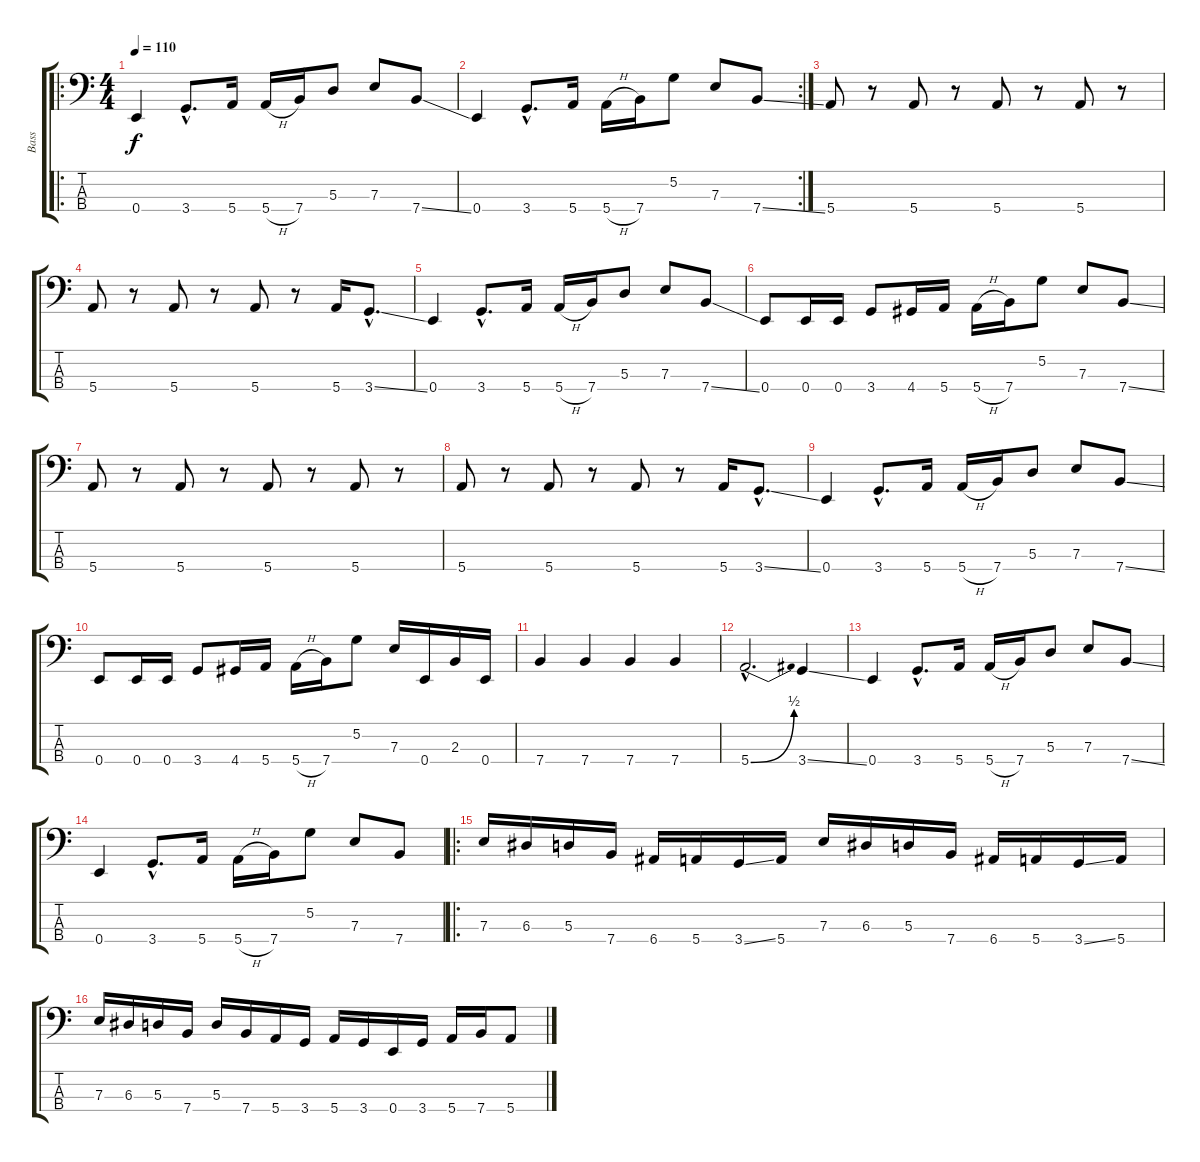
\track ("Bass" "Bass") {instrument electricbasspick}
\staff {score tabs}
\tuning (G2 D2 A1 E1) {hide}
\ro
\ts (4 4)
\tempo 110
\clef f4
\ks c
0.4.4{dy f instrument electricbasspick} 3.4{hac}.8{d} 5.4.16 5.4{h}.16 7.4.16 5.3.8 7.3.8 7.4{ss}.8 |
\rc 2
0.4.4 3.4{hac}.8{d} 5.4.16 5.4{h}.16 7.4.16 5.2.8 7.3.8 7.4{ss}.8 |
5.4.8 r.8 5.4.8 r.8 5.4.8 r.8 5.4.8 r.8 |
5.4.8 r.8 5.4.8 r.8 5.4.8 r.8 5.4.16 3.4{ss hac}.8{d} |
0.4.4 3.4{hac}.8{d} 5.4.16 5.4{h}.16 7.4.16 5.3.8 7.3.8 7.4{ss}.8 |
0.4.8 0.4.16 0.4.16 3.4.8 4.4.16 5.4.16 5.4{h}.16 7.4.16 5.2.8 7.3.8 7.4{ss}.8 |
5.4.8 r.8 5.4.8 r.8 5.4.8 r.8 5.4.8 r.8 |
5.4.8 r.8 5.4.8 r.8 5.4.8 r.8 5.4.16 3.4{ss hac}.8{d} |
0.4.4 3.4{hac}.8{d} 5.4.16 5.4{h}.16 7.4.16 5.3.8 7.3.8 7.4{ss}.8 |
0.4.8 0.4.16 0.4.16 3.4.8 4.4.16 5.4.16 5.4{h}.16 7.4.16 5.2.8 7.3.16 0.4.16 2.3.16 0.4.16 |
7.4.4 7.4.4 7.4.4 7.4.4 |
5.4{be (bend 0 0 60 2) hac}.2{d} 3.4{ss}.4 |
0.4.4 3.4{hac}.8{d} 5.4.16 5.4{h}.16 7.4.16 5.3.8 7.3.8 7.4{ss}.8 |
0.4.4 3.4{hac}.8{d} 5.4.16 5.4{h}.16 7.4.16 5.2.8 7.3.8 7.4.8 |
\ro
7.3.16 6.3.16 5.3.16 7.4.16 6.4.16 5.4.16 3.4{ss}.16 5.4.16 7.3.16 6.3.16 5.3.16 7.4.16 6.4.16 5.4.16 3.4{ss}.16 5.4.16 |
7.3.16 6.3.16 5.3.16 7.4.16 5.3.16 7.4.16 5.4.16 3.4.16 5.4.16 3.4.16 0.4.16 3.4.16 5.4.16 7.4.16 5.4{ss}.8
